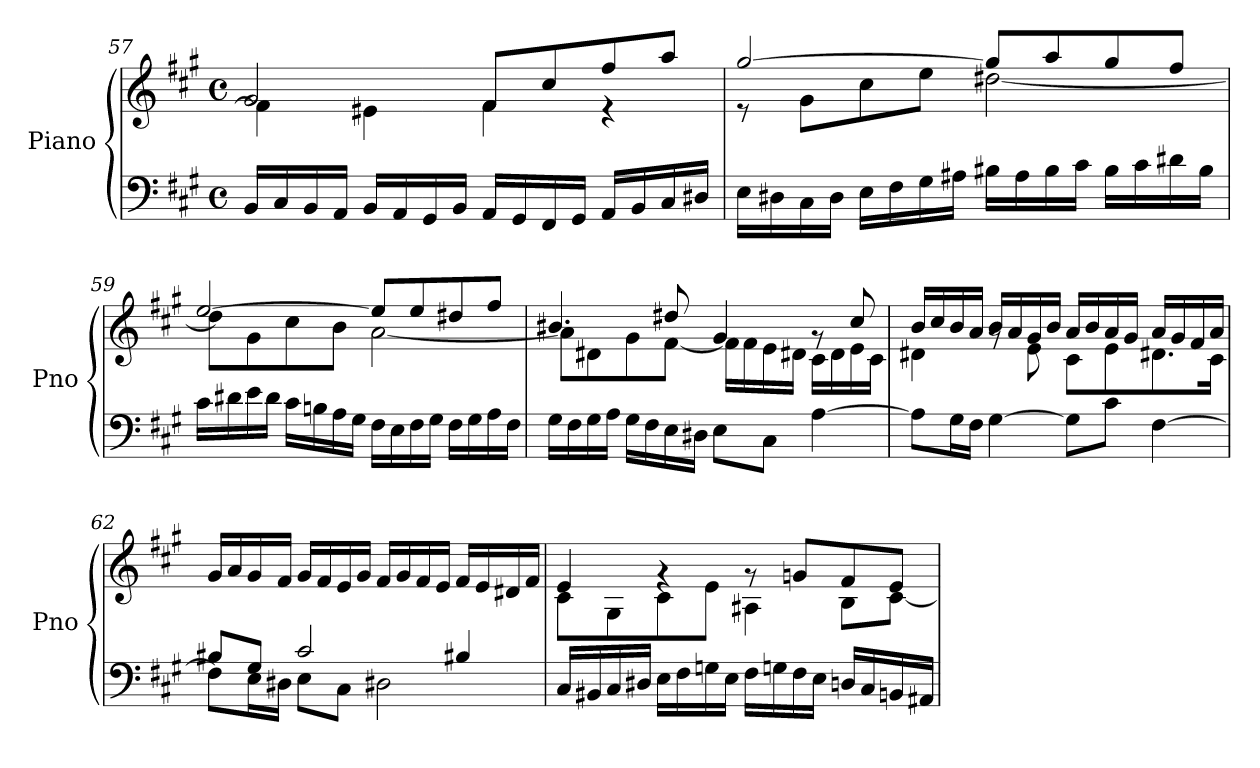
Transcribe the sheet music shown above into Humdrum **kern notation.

**kern	**kern
*part1	*part1
*staff2	*staff1
*I"Piano	*
*I'Pno	*
*clefF4	*clefG2
*k[f#c#g#]	*k[f#c#g#]
*M4/4	*M4/4
*met(c)	*met(c)
=57	=57
*	*^
16BB/LL	2g#/	4f#\]
16C#/	.	.
16BB/	.	.
16AA/JJ	.	.
16BB/LL	.	4e#X\
16AA/	.	.
16GG#/	.	.
16BB/JJ	.	.
16AA/LL	8f#/L	4f#\
16GG#/	.	.
16FF#/	8cc#/	.
16GG#/JJ	.	.
16AA/LL	8ff#/	4r
16BB/	.	.
16C#/	8aa/J	.
16D#X/JJ	.	.
!!LO:LB:g=z	!!
=58	=58	=58
16E\LL	[2gg#/	8r
16D#X\	.	.
16C#\	.	8g#\L
16D#\JJ	.	.
16E\LL	.	8cc#\
16F#\	.	.
16G#\	.	8ee\J
16A#X\JJ	.	.
16B#X\LL	8gg#/L]	[2dd#X\
16A#\	.	.
16B#\	8aa/	.
16c#\JJ	.	.
16B#\LL	8gg#/	.
16c#\	.	.
16d#X\	8ff#/J	.
16B#\JJ	.	.
=59	=59	=59
16c#\LL	[2ee/	8dd#\L]
16d#X\	.	.
16e\	.	8g#\
16d#\JJ	.	.
16c#\LL	.	8cc#\
16Bn\	.	.
16A\	.	8b\J
16G#\JJ	.	.
16F#\LL	8ee/L]	[2a\
16E\	.	.
16F#\	8ee/	.
16G#\JJ	.	.
16F#\LL	8dd#X/	.
16G#\	.	.
16A\	8ff#/J	.
16F#\JJ	.	.
=60	=60	=60
16G#\LL	4.b#X/	8a\L]
16F#\	.	.
16G#\	.	8d#X\
16A\JJ	.	.
16G#\LL	.	8g#\
16F#\	.	.
16E\	8dd#X/	[8f#\J
16D#X\JJ	.	.
8E\L	4g#/	16f#\LL]
.	.	16f#\
8C#\J	.	16e\
.	.	16d#X\JJ
[4A\	8rg	16c#\LL
.	.	16d#\
.	8cc#/	16e\
.	.	16c#\JJ
!!LO:PB:g=z	!!
=61	=61	=61
8A\L]	16b/LL	4d#X\
.	16cc#/	.
16G#\L	16b/	.
16F#\JJ	16a/JJ	.
[4G#\	16b/LL	8rg
.	16a/	.
.	16g#/	8e\
.	16b/JJ	.
8G#\L]	16a/LL	8c#\L
.	16b/	.
8c#\J	16a/	8e\
.	16g#/JJ	.
[4F#\	16a/LL	8.d#X\
.	16g#/	.
.	16f#/	.
.	16a/JJ	16c#\Jk
*	*v	*v
=62	=62
*^	*
8B#X/L	8F#\L]	16g#/LL
.	.	16a/
8G#/J	16E\L	16g#/
.	16D#X\JJ	16f#/JJ
2c#/	8E\L	16g#/LL
.	.	16f#/
.	8C#\J	16e/
.	.	16g#/JJ
.	2D#X\	16f#/LL
.	.	16g#/
.	.	16f#/
.	.	16e/JJ
4B#X/	.	16f#/LL
.	.	16e/
.	.	16d#X/
.	.	16f#/JJ
*v	*v	*
=63	=63
*	*^
16C#/LL	4e/	8c#\L
16BB#X/	.	.
16C#/	.	8G#\
16D#X/JJ	.	.
16E\LL	4rg	8c#\
16F#\	.	.
16Gn\	.	8e\J
16E\JJ	.	.
16F#\LL	8rg	4A#X\
16Gn\	.	.
16F#\	8gn/L	.
16E\JJ	.	.
16Dn/LL	8f#/	8B\L
16C#/	.	.
16BBn/	8e/J	[8c#\J
16AA#X/JJ	.	.
*	*v	*v
=	=
*-	*-
